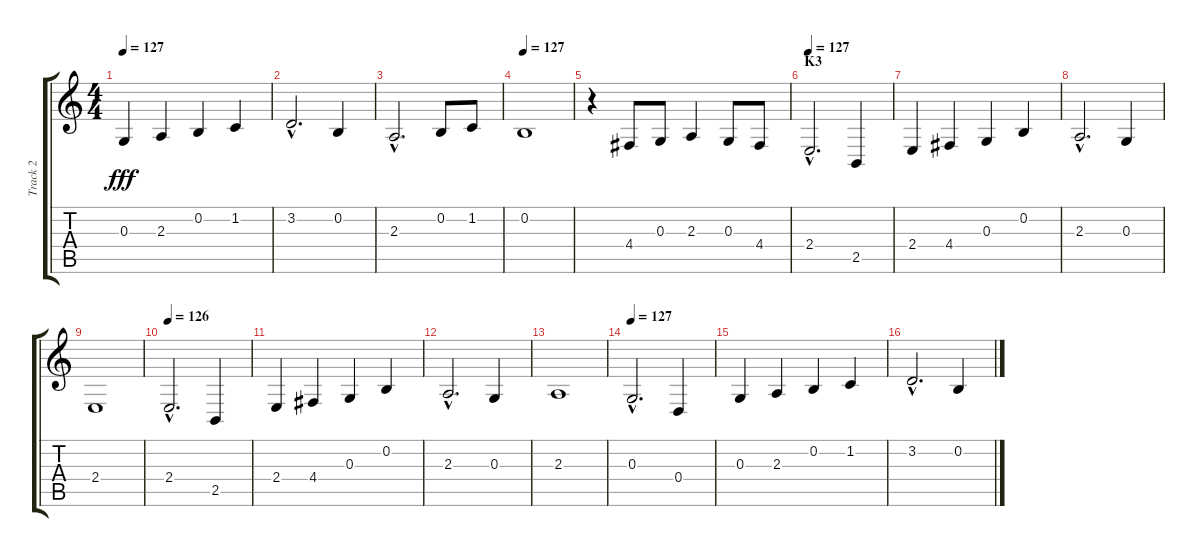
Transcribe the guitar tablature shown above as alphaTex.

\track ("Track 2" "Track 2") {instrument stringensemble1}
\staff {score tabs}
\tuning (E4 B3 G3 D3 A2 E2) {hide}
\ts (4 4)
\tempo 127
\clef g2
\ks c
0.3.4{dy fff} 2.3.4 0.2.4 1.2.4 |
3.2{hac}.2{d} 0.2.4 |
2.3{hac}.2{d} 0.2.8 1.2.8 |
\tempo 127
0.2.1 |
r.4 4.4.8 0.3.8 2.3.4 0.3.8 4.4.8 |
\section ("" "K3")
\tempo 127
2.4{hac}.2{d} 2.5.4 |
2.4.4 4.4.4 0.3.4 0.2.4 |
2.3{hac}.2{d} 0.3.4 |
2.4.1 |
\tempo 126
2.4{hac}.2{d} 2.5.4 |
2.4.4 4.4.4 0.3.4 0.2.4 |
2.3{hac}.2{d} 0.3.4 |
2.3.1 |
\tempo 127
0.3{hac}.2{d} 0.4.4 |
0.3.4 2.3.4 0.2.4 1.2.4 |
3.2{hac}.2{d} 0.2.4
